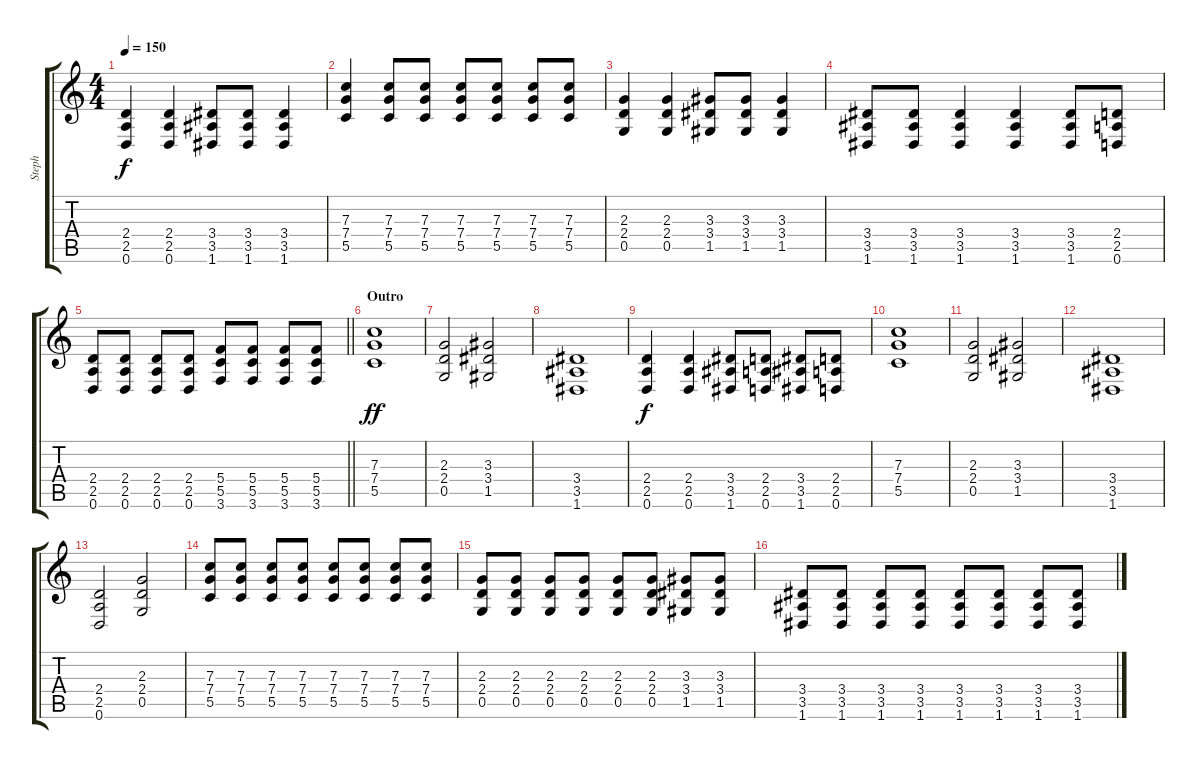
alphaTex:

\track ("Steph" "Steph") {instrument distortionguitar}
\staff {score tabs}
\tuning (D4 A3 F3 C3 G2 D2) {hide}
\ts (4 4)
\tempo 150
\clef g2
\ks c
(2.4 2.5 0.6).4{dy f} (2.4 2.5 0.6).4 (3.4 3.5 1.6).8 (3.4 3.5 1.6).8 (3.4 3.5 1.6).4 |
(7.3 7.4 5.5).4 (7.3 7.4 5.5).8 (7.3 7.4 5.5).8 (7.3 7.4 5.5).8 (7.3 7.4 5.5).8 (7.3 7.4 5.5).8 (7.3 7.4 5.5).8 |
(2.3 2.4 0.5).4 (2.3 2.4 0.5).4 (3.3 3.4 1.5).8 (3.3 3.4 1.5).8 (3.3 3.4 1.5).4 |
(3.4 3.5 1.6).8 (3.4 3.5 1.6).8 (3.4 3.5 1.6).4 (3.4 3.5 1.6).4 (3.4 3.5 1.6).8 (2.4 2.5 0.6).8 |
\barLineRight lightlight
(2.4 2.5 0.6).8 (2.4 2.5 0.6).8 (2.4 2.5 0.6).8 (2.4 2.5 0.6).8 (5.4 5.5 3.6).8 (5.4 5.5 3.6).8 (5.4 5.5 3.6).8 (5.4 5.5 3.6).8 |
\section ("" "Outro")
(7.3 7.4 5.5).1{dy ff} |
(2.3 2.4 0.5).2 (3.3 3.4 1.5).2 |
(3.4 3.5 1.6).1 |
(2.4 2.5 0.6).4{dy f} (2.4 2.5 0.6).4 (3.4 3.5 1.6).8 (2.4 2.5 0.6).8 (3.4 3.5 1.6).8 (2.4 2.5 0.6).8 |
(7.3 7.4 5.5).1 |
(2.3 2.4 0.5).2 (3.3 3.4 1.5).2 |
(3.4 3.5 1.6).1 |
(2.4 2.5 0.6).2 (2.3 2.4 0.5).2 |
(7.3 7.4 5.5).8 (7.3 7.4 5.5).8 (7.3 7.4 5.5).8 (7.3 7.4 5.5).8 (7.3 7.4 5.5).8 (7.3 7.4 5.5).8 (7.3 7.4 5.5).8 (7.3 7.4 5.5).8 |
(2.3 2.4 0.5).8 (2.3 2.4 0.5).8 (2.3 2.4 0.5).8 (2.3 2.4 0.5).8 (2.3 2.4 0.5).8 (2.3 2.4 0.5).8 (3.3 3.4 1.5).8 (3.3 3.4 1.5).8 |
(3.4 3.5 1.6).8 (3.4 3.5 1.6).8 (3.4 3.5 1.6).8 (3.4 3.5 1.6).8 (3.4 3.5 1.6).8 (3.4 3.5 1.6).8 (3.4 3.5 1.6).8 (3.4 3.5 1.6).8
